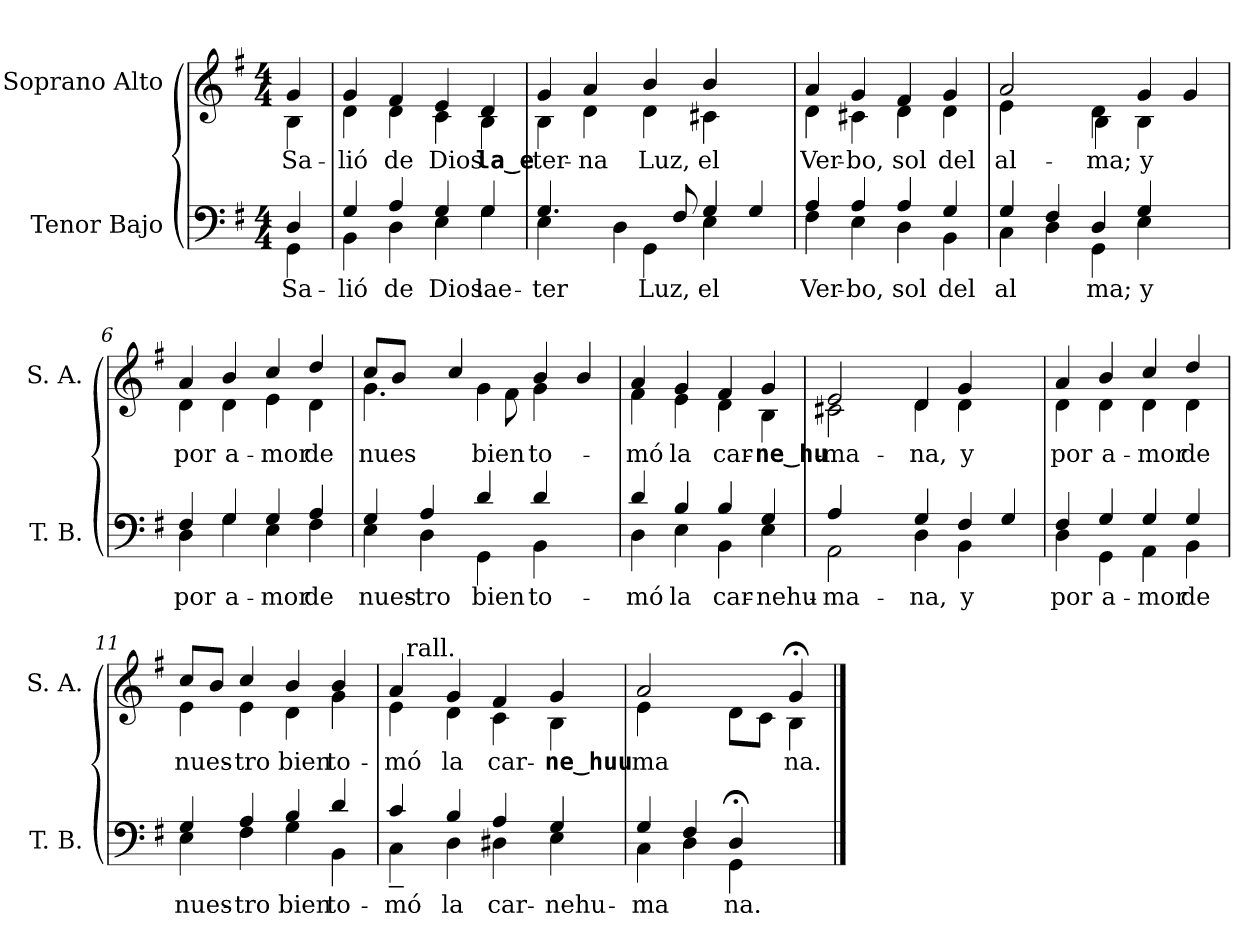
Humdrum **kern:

**kern	**text	**kern	**text
*part2	*part2	*part1	*part1
*staff2	*staff2	*staff1	*staff1
*I"Tenor  Bajo	*	*I"Soprano  Alto	*
*I'T.  B.	*	*I'S.  A.	*
!!LO:PB:g=z
*stria5	*	*stria5	*
*clefF4	*	*clefG2	*
*k[f#]	*	*k[f#]	*
*G:	*	*G:	*
*M4/4	*	*M4/4	*
=1	=1	=1	=1
*^	*	*	*
!	!	!LO:LY:b:cj	!	!LO:LY:b:cj
*	*	*	*^	*
4D/	4GG\	Sa-	4g/	4B\	Sa-
=2	=2	=2	=2	=2	=2
!	!	!LO:LY:b:cj	!	!	!LO:LY:b:cj
4G/	4BB\	-lió	4g/	4d\	-lió
!	!	!LO:LY:b:cj	!	!	!LO:LY:b:cj
4A/	4D\	de	4f#/	4d\	de
!	!	!LO:LY:b:cj	!	!	!LO:LY:b:cj
4G/	4E\	Dios	4e/	4c\	Dios
!	!	!LO:LY:b:cj	!	!	!LO:LY:b:cj
4G/	4G\	lae-	4d/	4B\	la‿e-
=3	=3	=3	=3	=3	=3
!	!	!LO:LY:b:cj	!	!	!LO:LY:b:cj
4.G/	4E\	-ter-	4g/	4B\	-ter-
!	!	!	!	!	!LO:LY:b:cj
.	4ryy	.	4a/	4d\	-na
4D\	.	.	.	.	.
!	!	!LO:LY:b:cj	!	!	!LO:LY:b:cj
.	4GG\	Luz,	4b/	4d\	Luz,
!	!	!LO:LY:b:cj	!	!	!
8F#/	.	-	.	.	.
!	!	!LO:LY:b:cj	!	!	!LO:LY:b:cj
4G/	4E\	el	4b/	4c#X\	el
4G/	4ryy	.	4ryy	4ryy	.
=4	=4	=4	=4	=4	=4
!	!	!LO:LY:b:cj	!	!	!LO:LY:b:cj
4A/	4F#\	Ver-	4a/	4d\	Ver-
!	!	!LO:LY:b:cj	!	!	!LO:LY:b:cj
4A/	4E\	-bo,	4g/	4c#X\	-bo,
!	!	!LO:LY:b:cj	!	!	!LO:LY:b:cj
4A/	4D\	sol	4f#/	4d\	sol
!	!	!LO:LY:b:cj	!	!	!LO:LY:b:cj
4G/	4BB\	del	4g/	4d\	del
!!LO:LB:g=z	!!
=5	=5	=5	=5	=5	=5
!	!	!LO:LY:b:cj	!	!	!LO:LY:b:cj
4G/	4C\	al-	2a/	4e\	al-
!	!	!LO:LY:b:cj	!	!	!
4F#/	4D\	--	.	4ryy	.
!	!	!LO:LY:b:cj	!	!	!LO:LY:b:cj
!	!	!	!	!	!LO:LY:b:cj
4D/	4GG\	-ma;	4d\	4B\	-ma;
!	!	!LO:LY:b:cj	!	!	!LO:LY:b:cj
4G/	4E\	y	4g/	4B\	y
4ryy	4ryy	.	4g/	4ryy	.
=6	=6	=6	=6	=6	=6
!	!	!LO:LY:b:cj	!	!	!LO:LY:b:cj
4F#/	4D\	por	4a/	4d\	por
!	!	!LO:LY:b:cj	!	!	!LO:LY:b:cj
4G/	4G\	a-	4b/	4d\	a-
!	!	!LO:LY:b:cj	!	!	!LO:LY:b:cj
4G/	4E\	-mor	4cc/	4e\	-mor
!	!	!LO:LY:b:cj	!	!	!LO:LY:b:cj
4A/	4F#\	de	4dd/	4d\	de
=7	=7	=7	=7	=7	=7
!	!	!LO:LY:b:cj	!	!	!LO:LY:b:cj
4G/	4E\	nues-	4.g\	8cc/L	nues-
!	!	!	!	!	!LO:LY:b:cj
.	.	.	.	8b/J	--
!	!	!LO:LY:b:cj	!	!	!
4A/	4D\	-tro	.	4ryy	.
.	.	.	4cc/	.	.
!	!	!LO:LY:b:cj	!	!	!LO:LY:b:cj
4d/	4GG\	bien	.	4g\	bien
!	!	!	!	!	!LO:LY:b:cj
.	.	.	8f#\	.	-
!	!	!LO:LY:b:cj	!	!	!LO:LY:b:cj
4d/	4BB\	to-	4b/	4g\	to-
4ryy	4ryy	.	4b/	4ryy	.
=8	=8	=8	=8	=8	=8
!	!	!LO:LY:b:cj	!	!	!LO:LY:b:cj
4d/	4D\	-mó	4a/	4f#\	-mó
!	!	!LO:LY:b:cj	!	!	!LO:LY:b:cj
4B/	4E\	la	4g/	4e\	la
!	!	!LO:LY:b:cj	!	!	!LO:LY:b:cj
4B/	4BB\	car-	4f#/	4d\	car-
!	!	!LO:LY:b:cj	!	!	!LO:LY:b:cj
4G/	4E\	-nehu-	4g/	4B\	-ne‿hu-
!!LO:LB:g=z	!!
=9	=9	=9	=9	=9	=9
!	!	!LO:LY:b:cj	!	!	!LO:LY:b:cj
2AA\	4A/	-ma-	2e/	2c#X\	-ma-
.	4ryy	.	.	.	.
!	!	!LO:LY:b:cj	!	!	!
!	!	!LO:LY:b:cj	!	!	!LO:LY:b:cj
4G/	4D\	-na,	4d/	4d\	-na,
!	!	!LO:LY:b:cj	!	!	!LO:LY:b:cj
4F#/	4BB\	y	4g/	4d\	y
4G/	4ryy	.	4ryy	4ryy	.
=10	=10	=10	=10	=10	=10
!	!	!LO:LY:b:cj	!	!	!LO:LY:b:cj
4F#/	4D\	por	4a/	4d\	por
!	!	!LO:LY:b:cj	!	!	!LO:LY:b:cj
4G/	4GG\	a-	4b/	4d\	a-
!	!	!LO:LY:b:cj	!	!	!LO:LY:b:cj
4G/	4AA\	-mor	4cc/	4d\	-mor
!	!	!LO:LY:b:cj	!	!	!LO:LY:b:cj
4G/	4BB\	de	4dd/	4d\	de
=11	=11	=11	=11	=11	=11
!	!	!LO:LY:b:cj	!	!	!LO:LY:b:cj
4G/	4E\	nues-	4e\	8cc/L	nues-
!	!	!	!	!	!LO:LY:b:cj
.	.	.	.	8b/J	--
!	!	!LO:LY:b:cj	!	!	!LO:LY:b:cj
4A/	4F#\	-tro	4cc/	4e\	-tro
!	!	!LO:LY:b:cj	!	!	!LO:LY:b:cj
4B/	4G\	bien	4b/	4d\	bien
!	!	!LO:LY:b:cj	!	!	!LO:LY:b:cj
4d/	4BB\	to-	4b/	4g\	to-
=12	=12	=12	=12	=12	=12
!	!	!LO:LY:b:cj	!	!	!LO:LY:b:cj
*	*	*	*	*^	*
4c/	4C~>\	-mó	4a/	4e\	32.ryy	-mó
!	!	!	!	!	!LO:TX:a:t=rall.	!
.	.	.	.	.	2ryy	.
!	!	!LO:LY:b:cj	!	!	!	!LO:LY:b:cj
4B/	4D\	la	4g/	4d\	.	la
!	!	!LO:LY:b:cj	!	!	!	!LO:LY:b:cj
4A/	4D#X\	car-	4f#/	4c\	.	car-
.	.	.	.	.	4ryy	.
!	!	!LO:LY:b:cj	!	!	!	!LO:LY:b:cj
4G/	4E\	-nehu-	4g/	4B\	.	-ne‿huu
.	.	.	.	.	8ryy	.
.	.	.	.	.	16ryy	.
.	.	.	.	.	64ryy	.
=13	=13	=13	=13	=13	=13	=13
!	!	!LO:LY:b:cj	!	!	!	!LO:LY:b:cj
*	*	*	*	*v	*v	*
4G/	4C\	-ma-	2a/	4e\	ma-
!	!	!LO:LY:b:cj	!	!	!
4F#/	4D\	--	.	2ryy	.
!	!	!LO:LY:b:cj	!	!	!LO:LY:b:cj
4D;/	4GG\	-na.	8d\L	.	--
!	!	!	!	!	!LO:LY:b:cj
.	.	.	8c\J	.	--
!	!	!	!	!	!LO:LY:b:cj
4ryy	4ryy	.	4g;</	4B\	-na.
*v	*v	*	*	*	*
*	*	*v	*v	*
==	==	==	==
*-	*-	*-	*-
